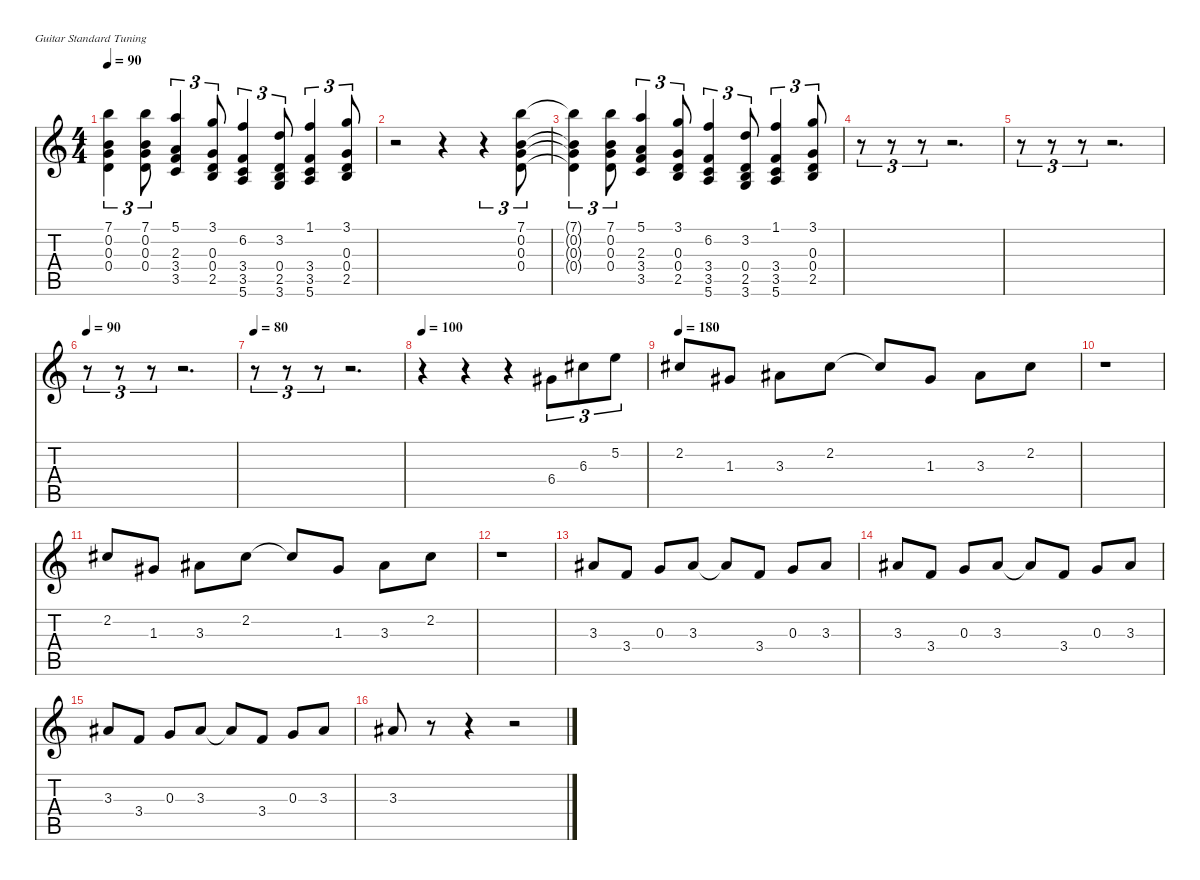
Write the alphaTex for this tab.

\defaultSystemsLayout 4
\hideDynamics
\bracketExtendMode nobrackets
\singleTrackTrackNamePolicy hidden
\multiTrackTrackNamePolicy hidden
\firstSystemTrackNameMode fullname
\firstSystemTrackNameOrientation horizontal
\otherSystemsTrackNameOrientation horizontal
\track ("Distorted guitar" "od.guit.") {instrument overdrivenguitar}
\staff {score tabs}
\tuning (E4 B3 G3 D3 A2 E2)
\ts (4 4)
\tempo 90
\clef g2
\ks c
(7.1{t} 0.2{t} 0.3{t} 0.4{t}).4{tu (3 2) dy f beam Down} (7.1 0.2 0.3 0.4).8{tu (3 2) beam Down} (5.1 2.3 3.4 3.5).4{tu (3 2) beam Up} (3.1 0.3 0.4 2.5).8{tu (3 2) beam Up} (6.2 3.4 3.5 5.6).4{tu (3 2) beam Up} (3.2 0.4 2.5 3.6).8{tu (3 2) beam Up} (1.1 3.4 3.5 5.6).4{tu (3 2) beam Up} (3.1 0.3 0.4 2.5).8{tu (3 2) beam Up} |
r.2{beam Down} r.4{beam Down} r.4{tu (3 2) beam Down} (7.1 0.2 0.3 0.4).8{tu (3 2) beam Down} |
(7.1{t} 0.2{t} 0.3{t} 0.4{t}).4{tu (3 2) beam Down} (7.1 0.2 0.3 0.4).8{tu (3 2) beam Down} (5.1 2.3 3.4 3.5).4{tu (3 2) beam Up} (3.1 0.3 0.4 2.5).8{tu (3 2) beam Up} (6.2 3.4 3.5 5.6).4{tu (3 2) beam Up} (3.2 0.4 2.5 3.6).8{tu (3 2) beam Up} (1.1 3.4 3.5 5.6).4{tu (3 2) beam Up} (3.1 0.3 0.4 2.5).8{tu (3 2) beam Up} |
r.8{tu (3 2) beam Down} r.8{tu (3 2) beam Down} r.8{tu (3 2) beam Down} r.2{d beam Down} |
r.8{tu (3 2) beam Down} r.8{tu (3 2) beam Down} r.8{tu (3 2) beam Down} r.2{d beam Down} |
\tempo 90
r.8{tu (3 2) beam Down} r.8{tu (3 2) beam Down} r.8{tu (3 2) beam Down} r.2{d beam Down} |
\tempo 80
r.8{tu (3 2) beam Down} r.8{tu (3 2) beam Down} r.8{tu (3 2) beam Down} r.2{d beam Down} |
\tempo 100
r.4{beam Down} r.4{beam Down} r.4{beam Down} 6.4{acc #}.8{tu (3 2) beam Down} 6.3{acc #}.8{tu (3 2) beam Down} 5.2.8{tu (3 2) beam Down} |
\tempo 180
2.2{acc #}.8{beam Up} 1.3{acc #}.8{beam Up} 3.3{acc #}.8{beam Down} 2.2{acc #}.8{beam Down} 2.2{t acc #}.8{beam Up} 1.3{acc #}.8{beam Up} 3.3{acc #}.8{beam Down} 2.2{acc #}.8{beam Down} |
r.1{beam Down} |
2.2{acc #}.8{beam Up} 1.3{acc #}.8{beam Up} 3.3{acc #}.8{beam Down} 2.2{acc #}.8{beam Down} 2.2{t acc #}.8{beam Up} 1.3{acc #}.8{beam Up} 3.3{acc #}.8{beam Down} 2.2{acc #}.8{beam Down} |
r.1{beam Down} |
3.3{acc #}.8{beam Up} 3.4.8{beam Up} 0.3.8{beam Up} 3.3{acc #}.8{beam Up} 3.3{t acc #}.8{beam Up} 3.4.8{beam Up} 0.3.8{beam Up} 3.3{acc #}.8{beam Up} |
3.3{acc #}.8{beam Up} 3.4.8{beam Up} 0.3.8{beam Up} 3.3{acc #}.8{beam Up} 3.3{t acc #}.8{beam Up} 3.4.8{beam Up} 0.3.8{beam Up} 3.3{acc #}.8{beam Up} |
3.3{acc #}.8{beam Up} 3.4.8{beam Up} 0.3.8{beam Up} 3.3{acc #}.8{beam Up} 3.3{t acc #}.8{beam Up} 3.4.8{beam Up} 0.3.8{beam Up} 3.3{acc #}.8{beam Up} |
3.3{acc #}.8{beam Up} r.8{beam Up} r.4{beam Up} r.2{beam Up}
